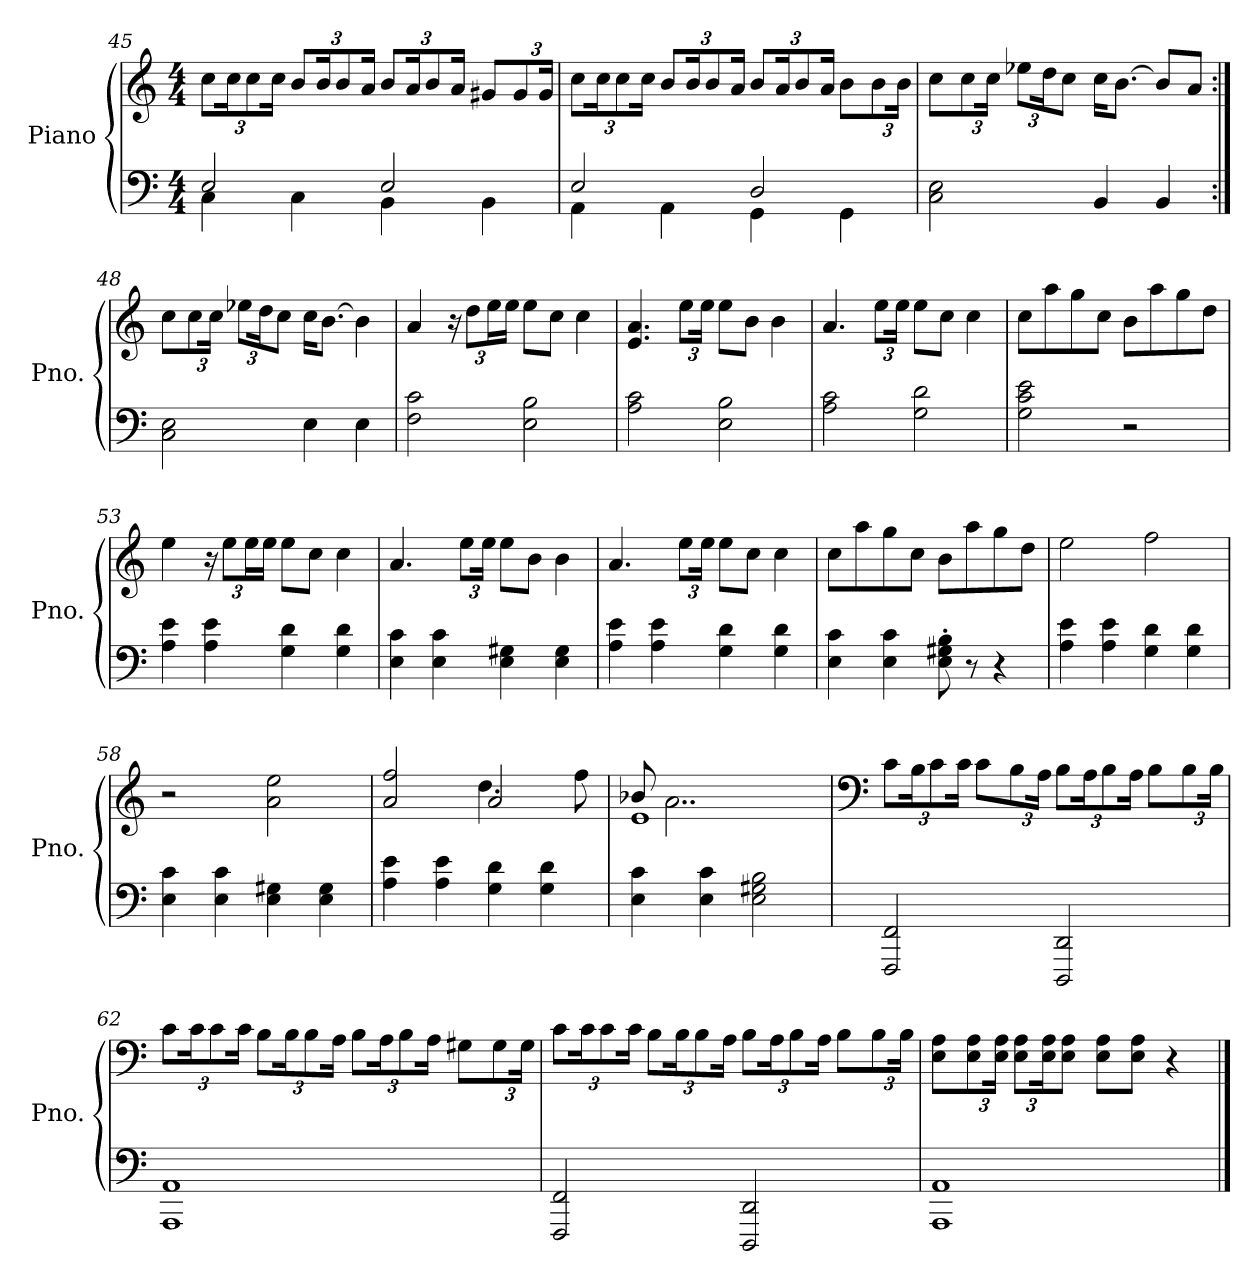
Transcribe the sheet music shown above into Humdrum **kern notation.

**kern	**kern
*part1	*part1
*staff2	*staff1
*I"Piano	*
*I'Pno.	*
*clefF4	*clefG2
*k[]	*k[]
*M4/4	*M4/4
=45	=45
*^	*
*	*	*Xbrackettup
2E/	4C\	12cc\L
.	.	24cc\K
.	.	12cc\
.	.	24cc\Jk
.	4C\	12b/L
.	.	24b/K
.	.	12b/
.	.	24a/Jk
2E/	4BB\	12b/L
.	.	24a/K
.	.	12b/
.	.	24a/Jk
.	4BB\	8g#X/L
.	.	12g#/
.	.	24g#/Jk
!!LO:LB:g=z
=46	=46	=46
2E/	4AA\	12cc\L
.	.	24cc\K
.	.	12cc\
.	.	24cc\Jk
.	4AA\	12b/L
.	.	24b/K
.	.	12b/
.	.	24a/Jk
2D/	4GG\	12b/L
.	.	24a/K
.	.	12b/
.	.	24a/Jk
.	4GG\	8b\L
.	.	12b\
.	.	24b\Jk
*v	*v	*
=47	=47
2C\ 2E\	8cc\L
.	12cc\
.	24cc\Jk
.	12ee-X\L
.	24dd\K
.	8cc\J
4BB/	16cc\KL
.	[8.b\J
4BB/	8b/L]
.	8a/J
=48:|!	=48:|!
2C\ 2E\	8cc\L
.	12cc\
.	24cc\Jk
.	12ee-X\L
.	24dd\K
.	8cc\J
4E\	16cc\KL
.	[8.b\J
4E\	4b\]
=49	=49
2F\ 2c\	4a/
.	16r
.	12dd\L
.	24ee\L
.	16ee\JJ
2E\ 2B\	8ee\L
.	8cc\J
.	4cc\
!!LO:LB:g=z
=50	=50
2A\ 2c\	4.e/ 4.a/
.	12ee\L
.	24ee\Jk
2E\ 2B\	8ee\L
.	8b\J
.	4b\
=51	=51
2A\ 2c\	4.a/
.	12ee\L
.	24ee\Jk
2G\ 2d\	8ee\L
.	8cc\J
.	4cc\
=52	=52
2G\ 2c\ 2e\	8cc\L
.	8aa\
.	8gg\
.	8cc\J
2r	8b\L
.	8aa\
.	8gg\
.	8dd\J
=53	=53
4A\ 4e\	4ee\
4A\ 4e\	16r
.	12ee\L
.	24ee\L
.	16ee\JJ
4G\ 4d\	8ee\L
.	8cc\J
4G\ 4d\	4cc\
=54	=54
4E\ 4c\	4.a/
4E\ 4c\	.
.	12ee\L
.	24ee\Jk
4E\ 4G#X\	8ee\L
.	8b\J
4E\ 4G#\	4b\
=55	=55
4A\ 4e\	4.a/
4A\ 4e\	.
.	12ee\L
.	24ee\Jk
4G\ 4d\	8ee\L
.	8cc\J
4G\ 4d\	4cc\
!!LO:PB:g=z
=56	=56
4E\ 4c\	8cc\L
.	8aa\
4E\ 4c\	8gg\
.	8cc\J
8E\' 8G#X\' 8B\'	8b\L
8r	8aa\
4r	8gg\
.	8dd\J
=57	=57
4A\ 4e\	2ee\
4A\ 4e\	.
4G\ 4d\	2ff\
4G\ 4d\	.
=58	=58
4E\ 4c\	2r
4E\ 4c\	.
4E\ 4G#X\	2a\ 2ee\
4E\ 4G#\	.
=59	=59
*	*^
4A\ 4e\	2a/ 2ff/	2ryy
4A\ 4e\	.	.
4G\ 4d\	2a/	4.dd\
4G\ 4d\	.	.
.	.	8ff\
=60	=60	=60
4E\ 4c\	1e	8b-X/
.	.	2..a\
4E\ 4c\	.	.
2E\ 2G#X\ 2B\	.	.
*	*v	*v
!!LO:LB:g=z
=61	=61
*	*clefF4
2FFF/ 2FF/	12c\L
.	24B\K
.	12c\
.	24c\Jk
.	8c\L
.	12B\
.	24A\Jk
2DDD/ 2DD/	12B\L
.	24A\K
.	12B\
.	24A\Jk
.	8B\L
.	12B\
.	24B\Jk
=62	=62
1AAA 1AA	12c\L
.	24c\K
.	12c\
.	24c\Jk
.	12B\L
.	24B\K
.	12B\
.	24A\Jk
.	12B\L
.	24A\K
.	12B\
.	24A\Jk
.	8G#X\L
.	12G#\
.	24G#\Jk
=63	=63
2FFF/ 2FF/	12c\L
.	24c\K
.	12c\
.	24c\Jk
.	12B\L
.	24B\K
.	12B\
.	24A\Jk
2DDD/ 2DD/	12B\L
.	24A\K
.	12B\
.	24A\Jk
.	8B\L
.	12B\
.	24B\Jk
!!LO:LB:g=z
=64	=64
1AAA 1AA	8E\ 8A\L
.	12E\ 12A\
.	24E\ 24A\Jk
.	12E\ 12A\L
.	24E\ 24A\K
.	8E\ 8A\J
.	8E\ 8A\L
.	8E\ 8A\J
.	4r
==	==
*-	*-
